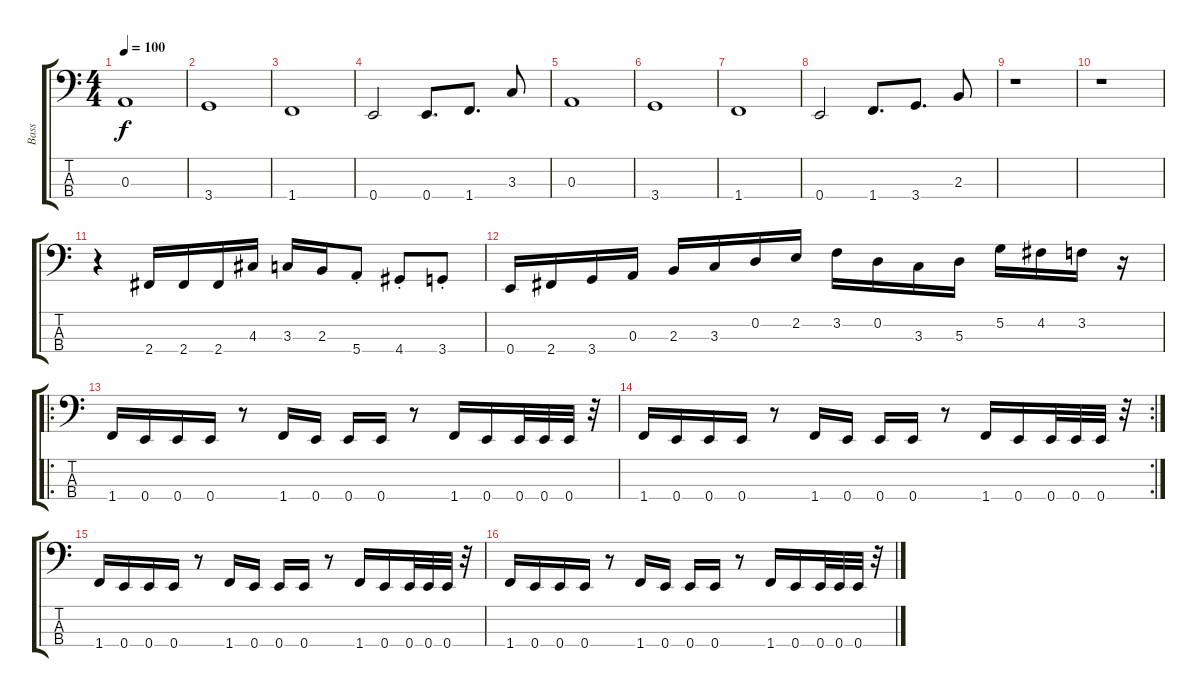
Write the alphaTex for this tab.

\track ("Bass" "Bass") {instrument electricbasspick}
\staff {score tabs}
\tuning (G2 D2 A1 E1) {hide}
\ts (4 4)
\tempo 100
\clef f4
\ks c
0.3.1{dy f} |
3.4.1 |
1.4.1 |
0.4.2 0.4.8{d} 1.4.8{d} 3.3.8 |
0.3.1 |
3.4.1 |
1.4.1 |
0.4.2 1.4.8{d} 3.4.8{d} 2.3.8 |
r.1 |
r.1 |
r.4 2.4.16 2.4.16 2.4.16 4.3.16 3.3.16 2.3.16 5.4{st}.8 4.4{st}.8 3.4{st}.8 |
0.4.16 2.4.16 3.4.16 0.3.16 2.3.16 3.3.16 0.2.16 2.2.16 3.2.16 0.2.16 3.3.16 5.3.16 5.2.16 4.2.16 3.2.16 r.16 |
\ro
1.4.16 0.4.16 0.4.16 0.4.16 r.8 1.4.16 0.4.16 0.4.16 0.4.16 r.8 1.4.16 0.4.16 0.4.32 0.4.32 0.4.32 r.32 |
\rc 2
1.4.16 0.4.16 0.4.16 0.4.16 r.8 1.4.16 0.4.16 0.4.16 0.4.16 r.8 1.4.16 0.4.16 0.4.32 0.4.32 0.4.32 r.32 |
1.4.16 0.4.16 0.4.16 0.4.16 r.8 1.4.16 0.4.16 0.4.16 0.4.16 r.8 1.4.16 0.4.16 0.4.32 0.4.32 0.4.32 r.32 |
1.4.16 0.4.16 0.4.16 0.4.16 r.8 1.4.16 0.4.16 0.4.16 0.4.16 r.8 1.4.16 0.4.16 0.4.32 0.4.32 0.4.32 r.32
